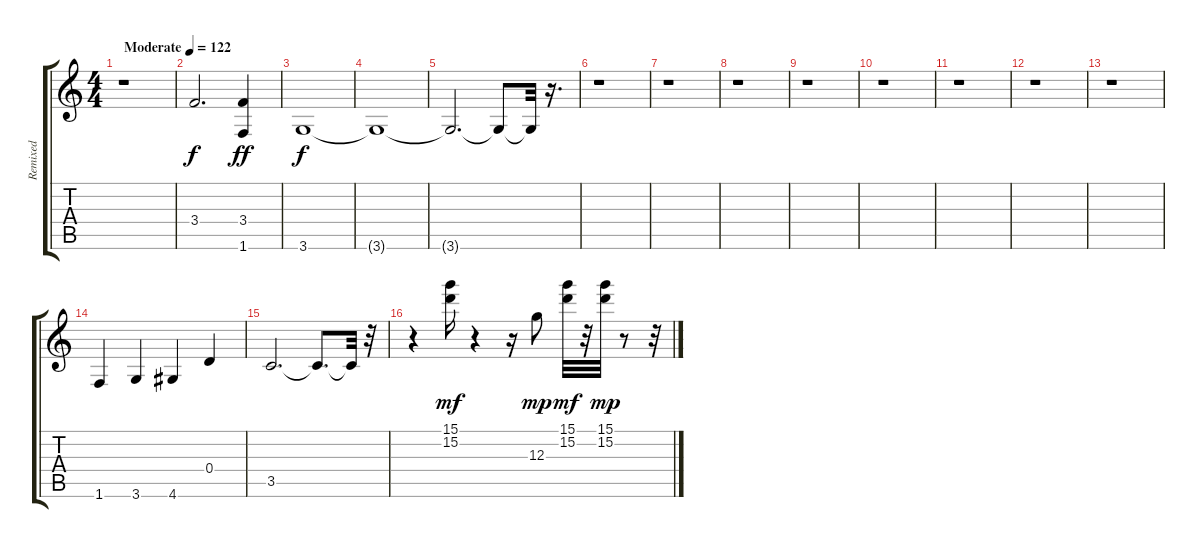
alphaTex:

\track ("Remixed" "Remixed") {instrument electricguitarclean}
\staff {score tabs}
\tuning (E4 B3 G3 D3 A2 E2) {hide}
\ts (4 4)
\tempo (122 "Moderate")
\clef g2
\ks c
r.1{dy f instrument electricguitarclean} |
3.4.2{d} (3.4 1.6).4{dy ff} |
3.6.1{dy f} |
3.6{t}.1 |
3.6{t}.2{d} 3.6{t}.8 3.6{t}.32 r.16{d} |
r.1 |
r.1 |
r.1 |
r.1 |
r.1 |
r.1 |
r.1 |
r.1 |
1.6.4 3.6.4 4.6.4 0.4.4 |
3.5.2{d} 3.5{t}.8{d} 3.5{t}.32 r.32 |
r.4 (15.1 15.2).16{dy mf} r.4 r.16 12.3.8{dy mp} (15.1 15.2).32{dy mf} r.32 (15.1 15.2).32{dy mp} r.8 r.32
